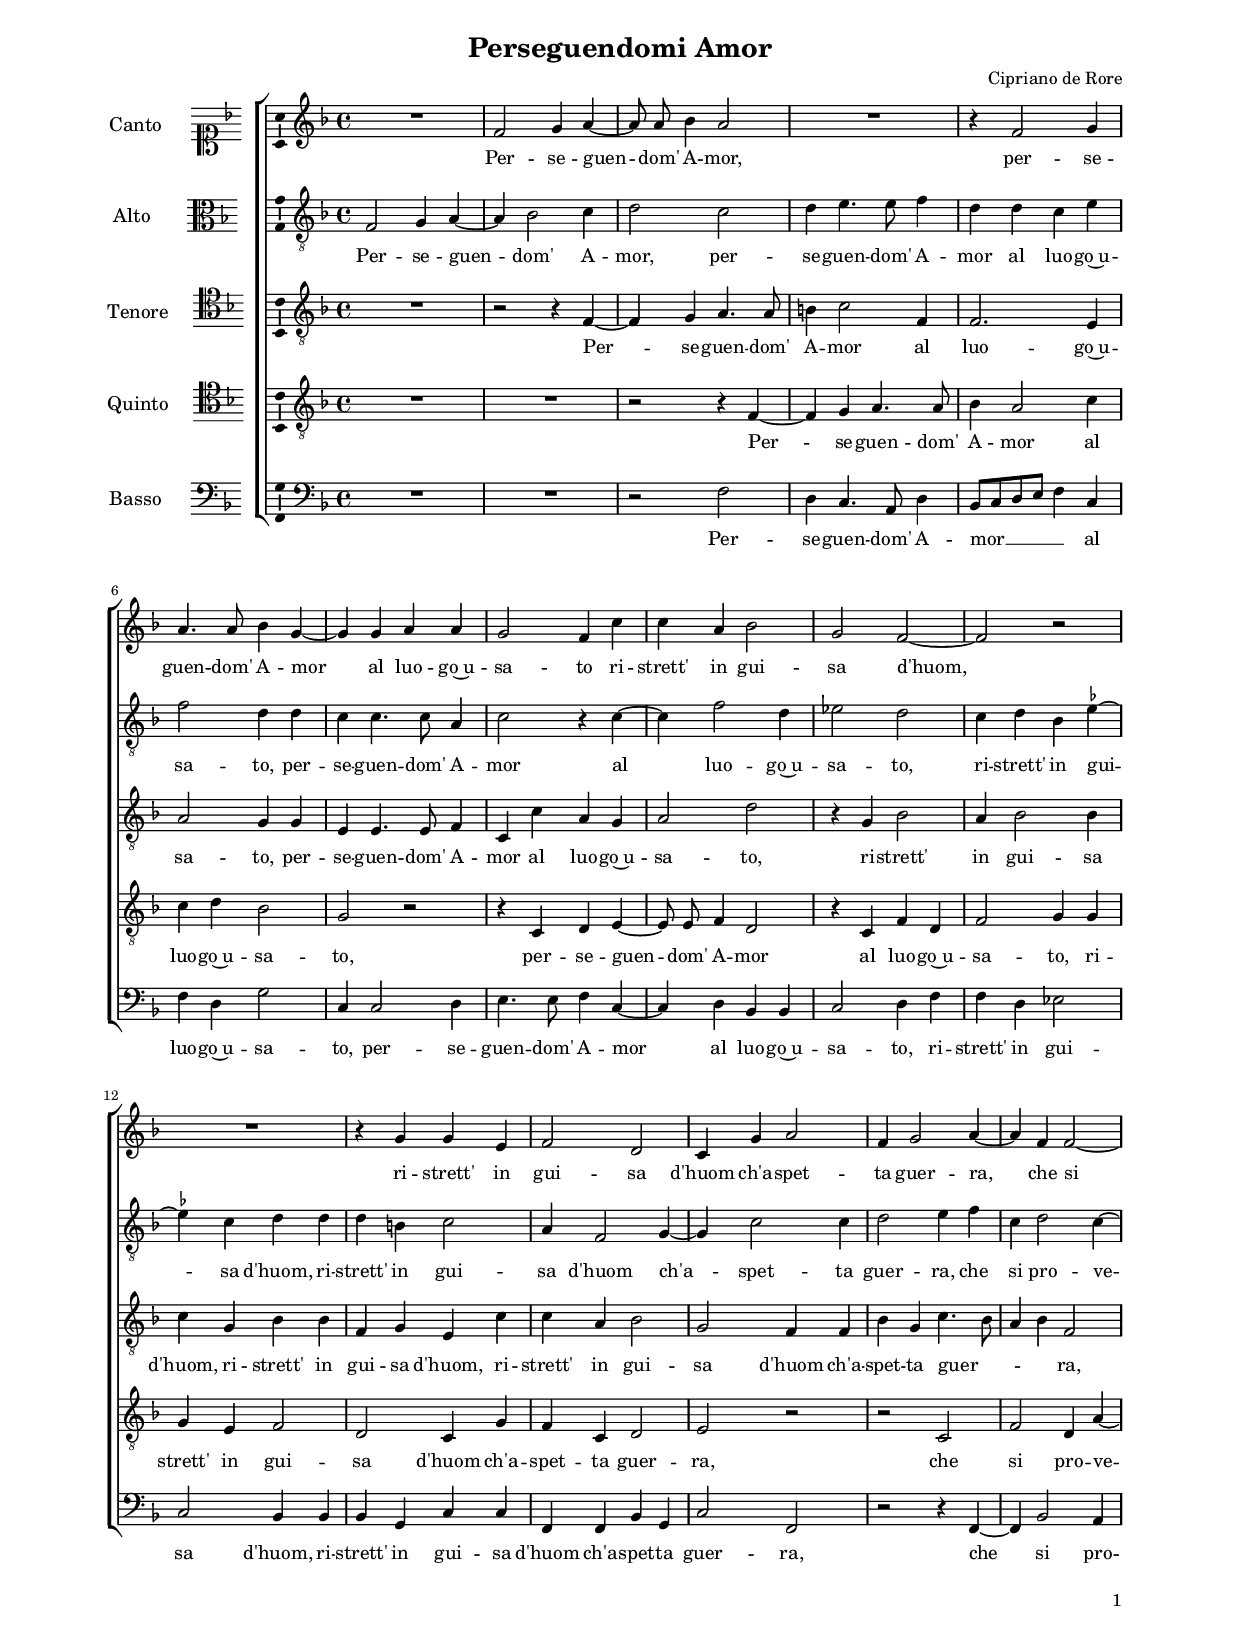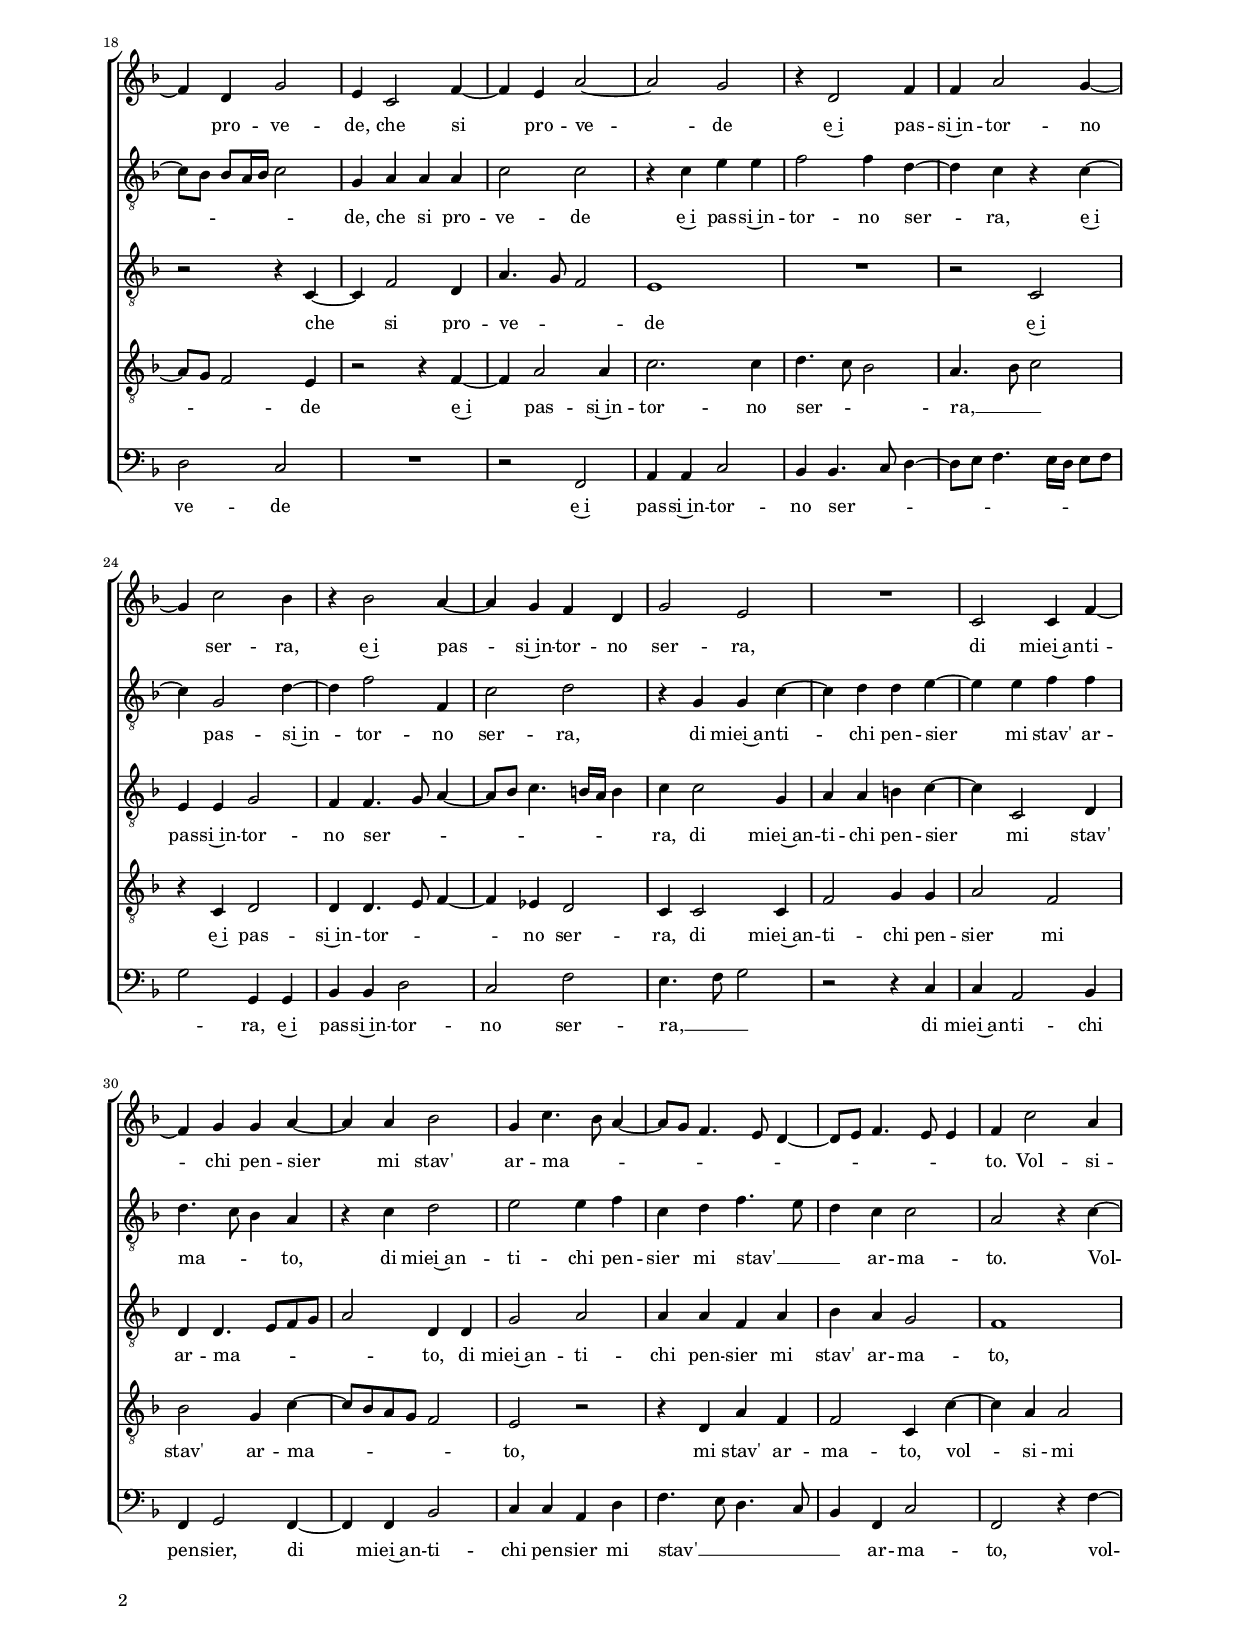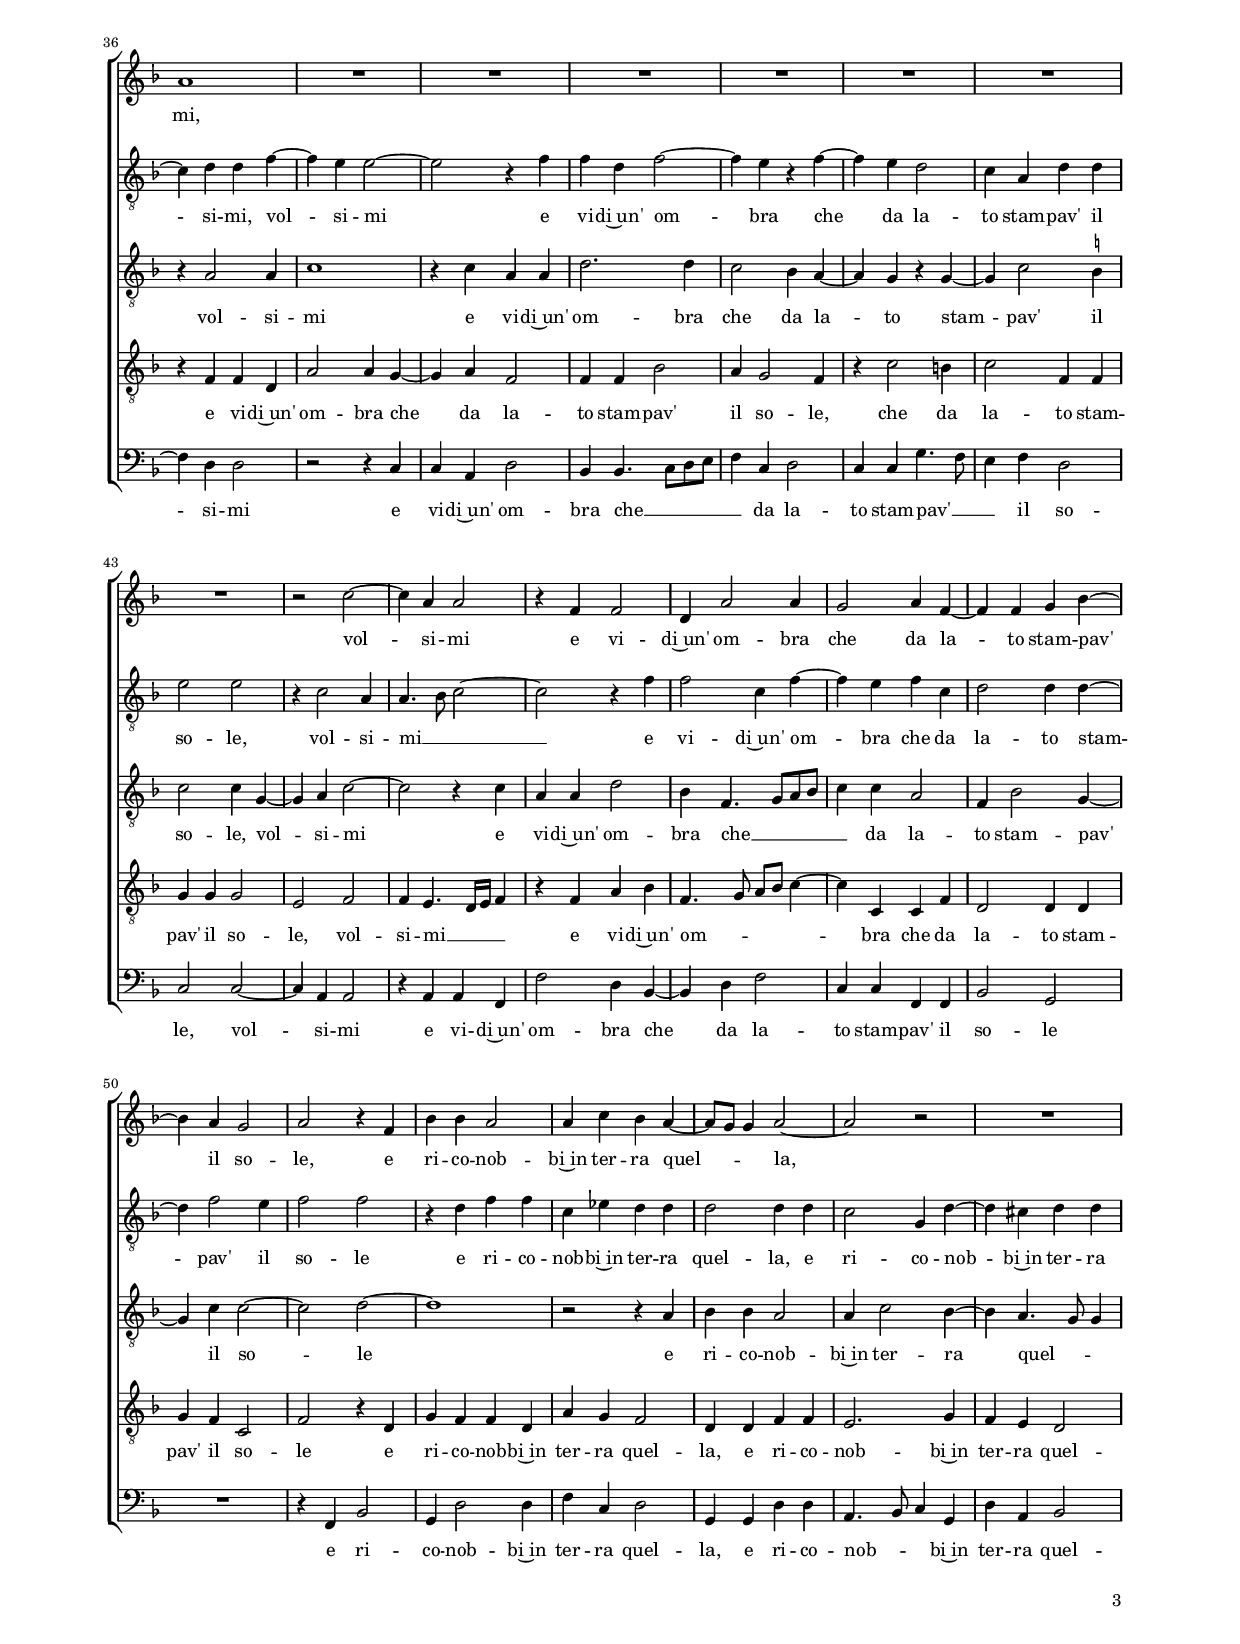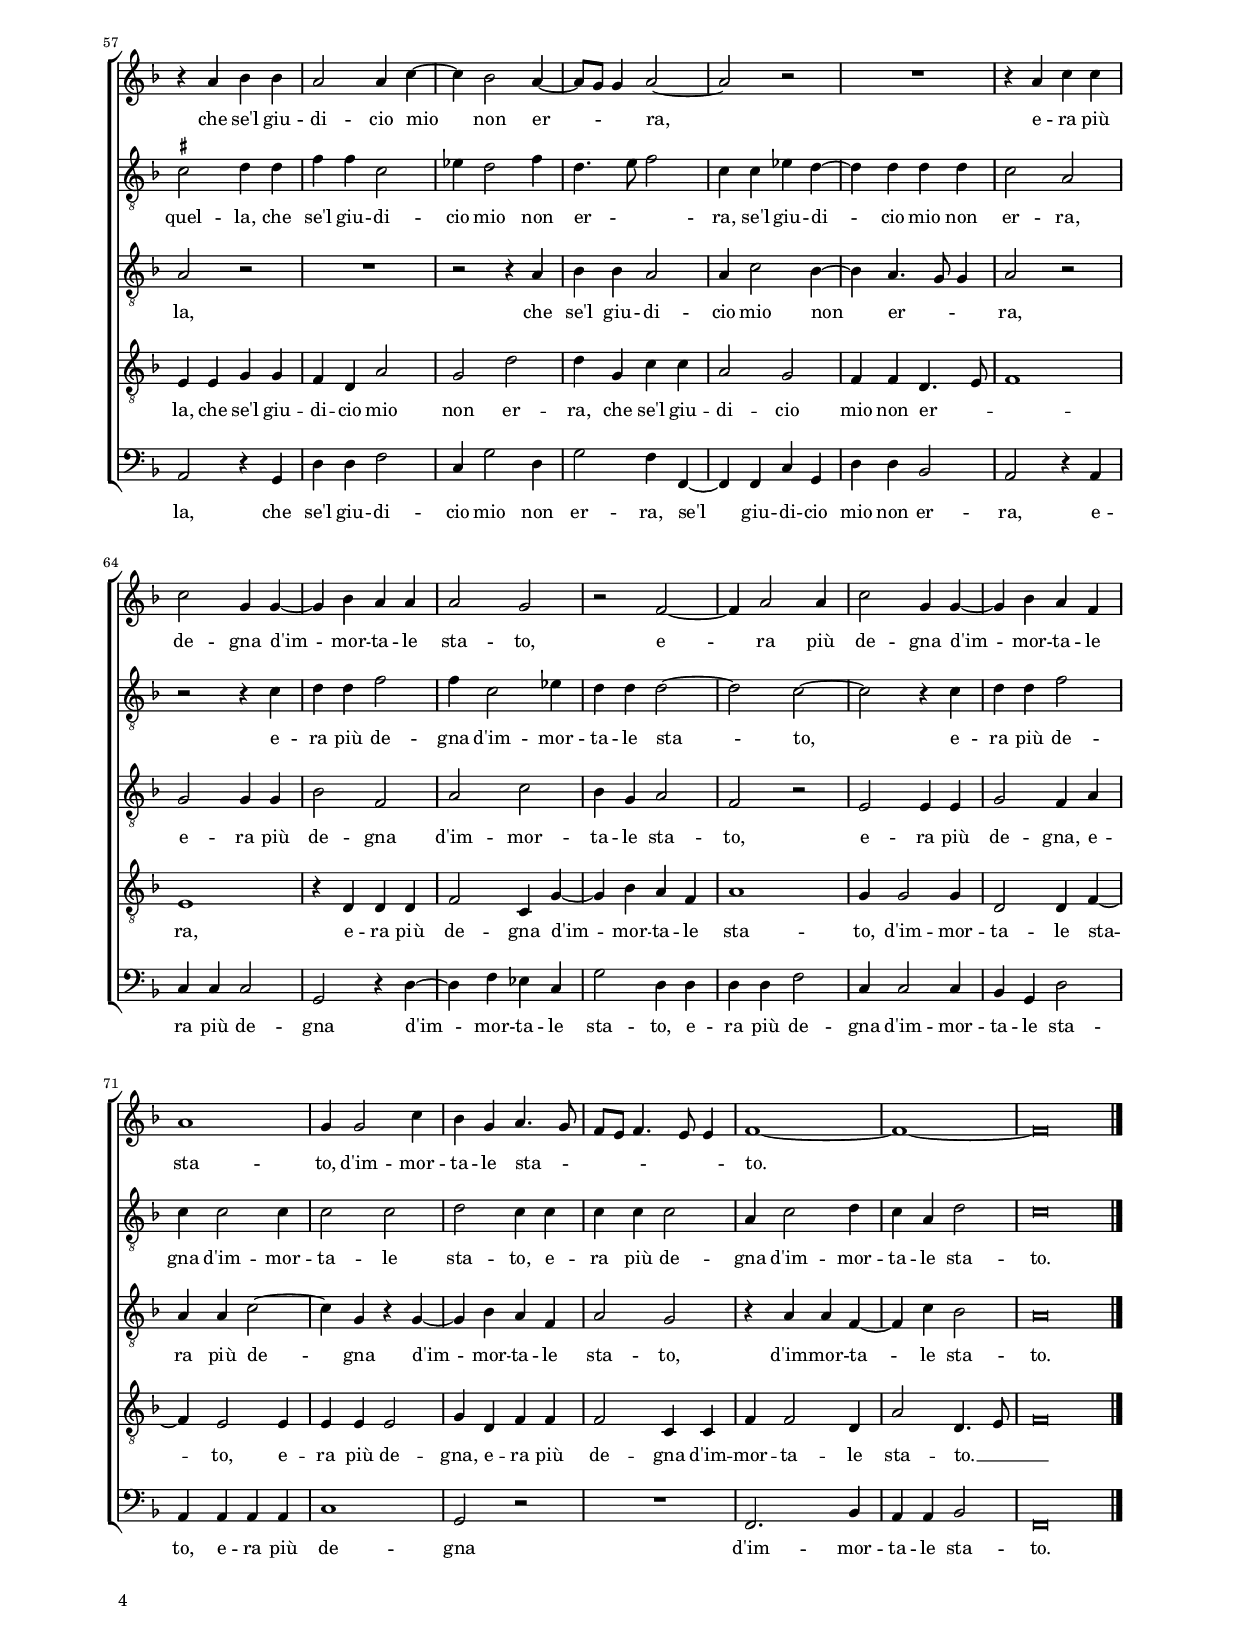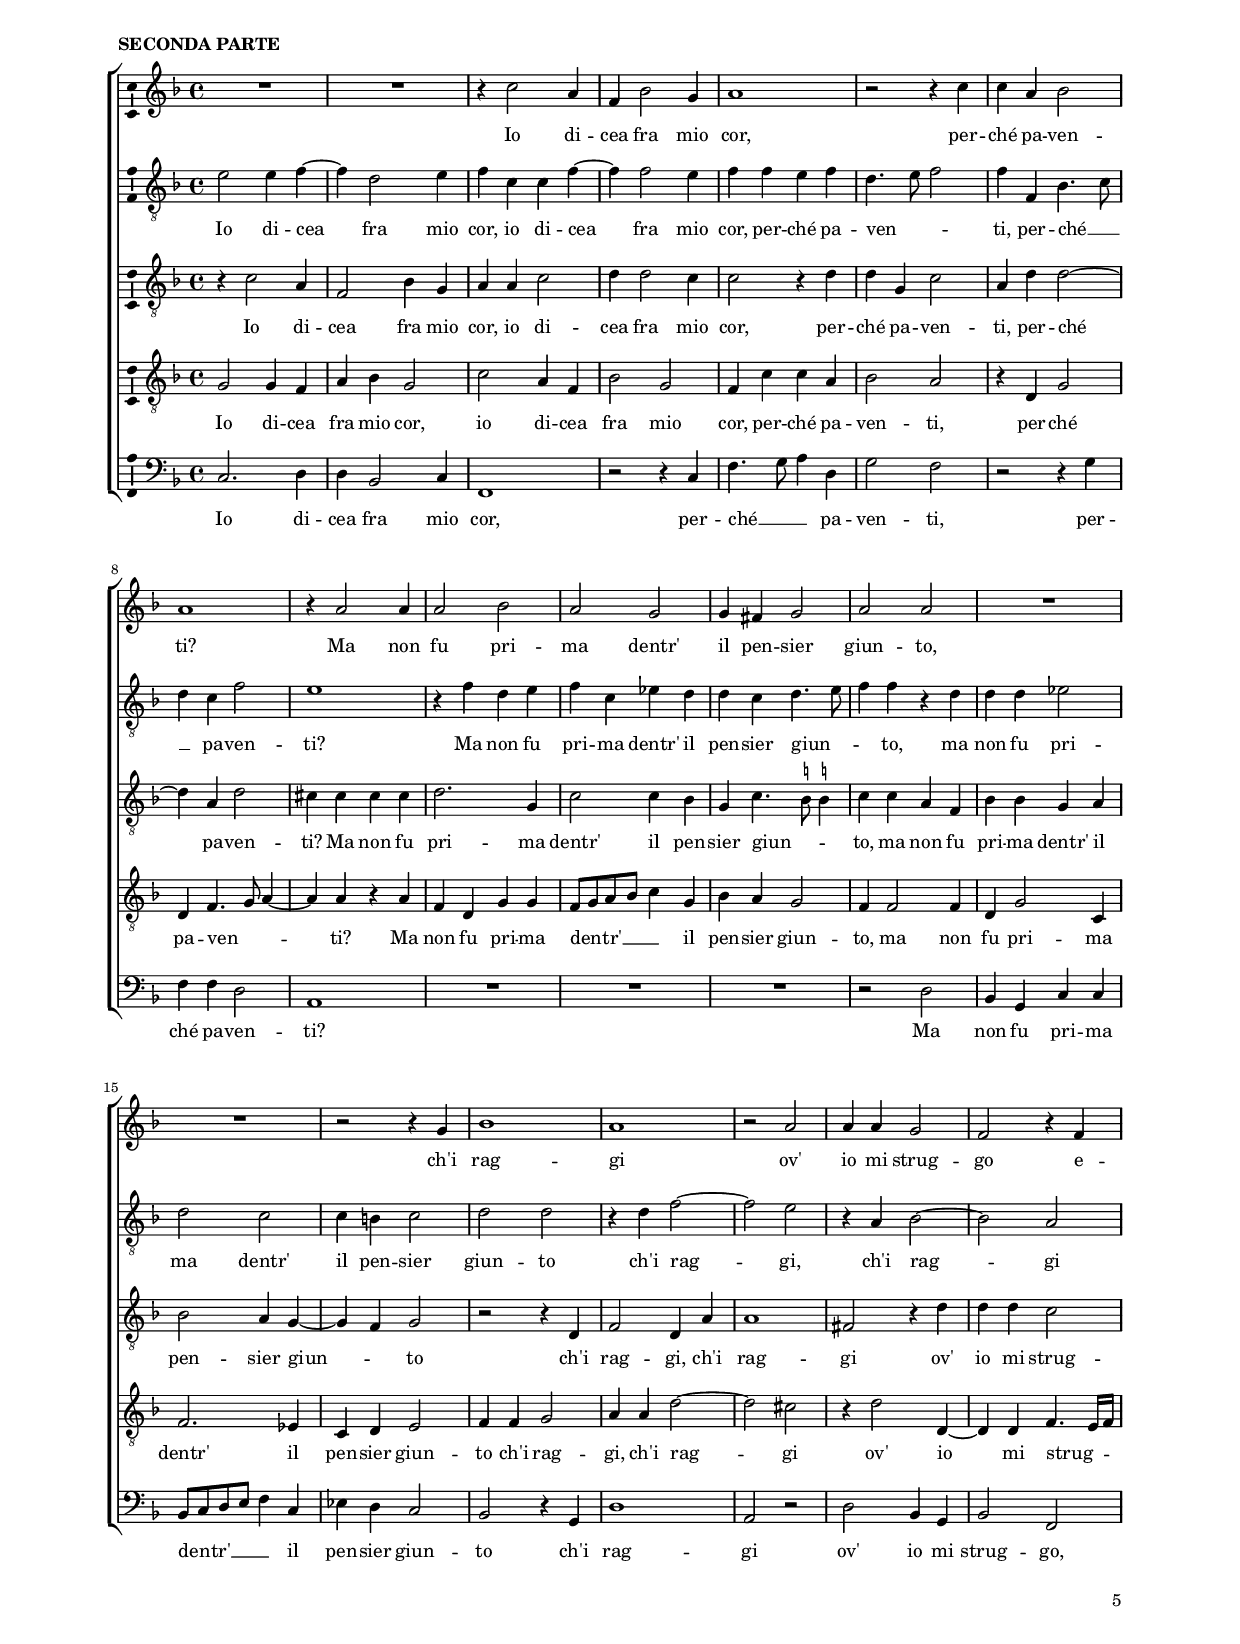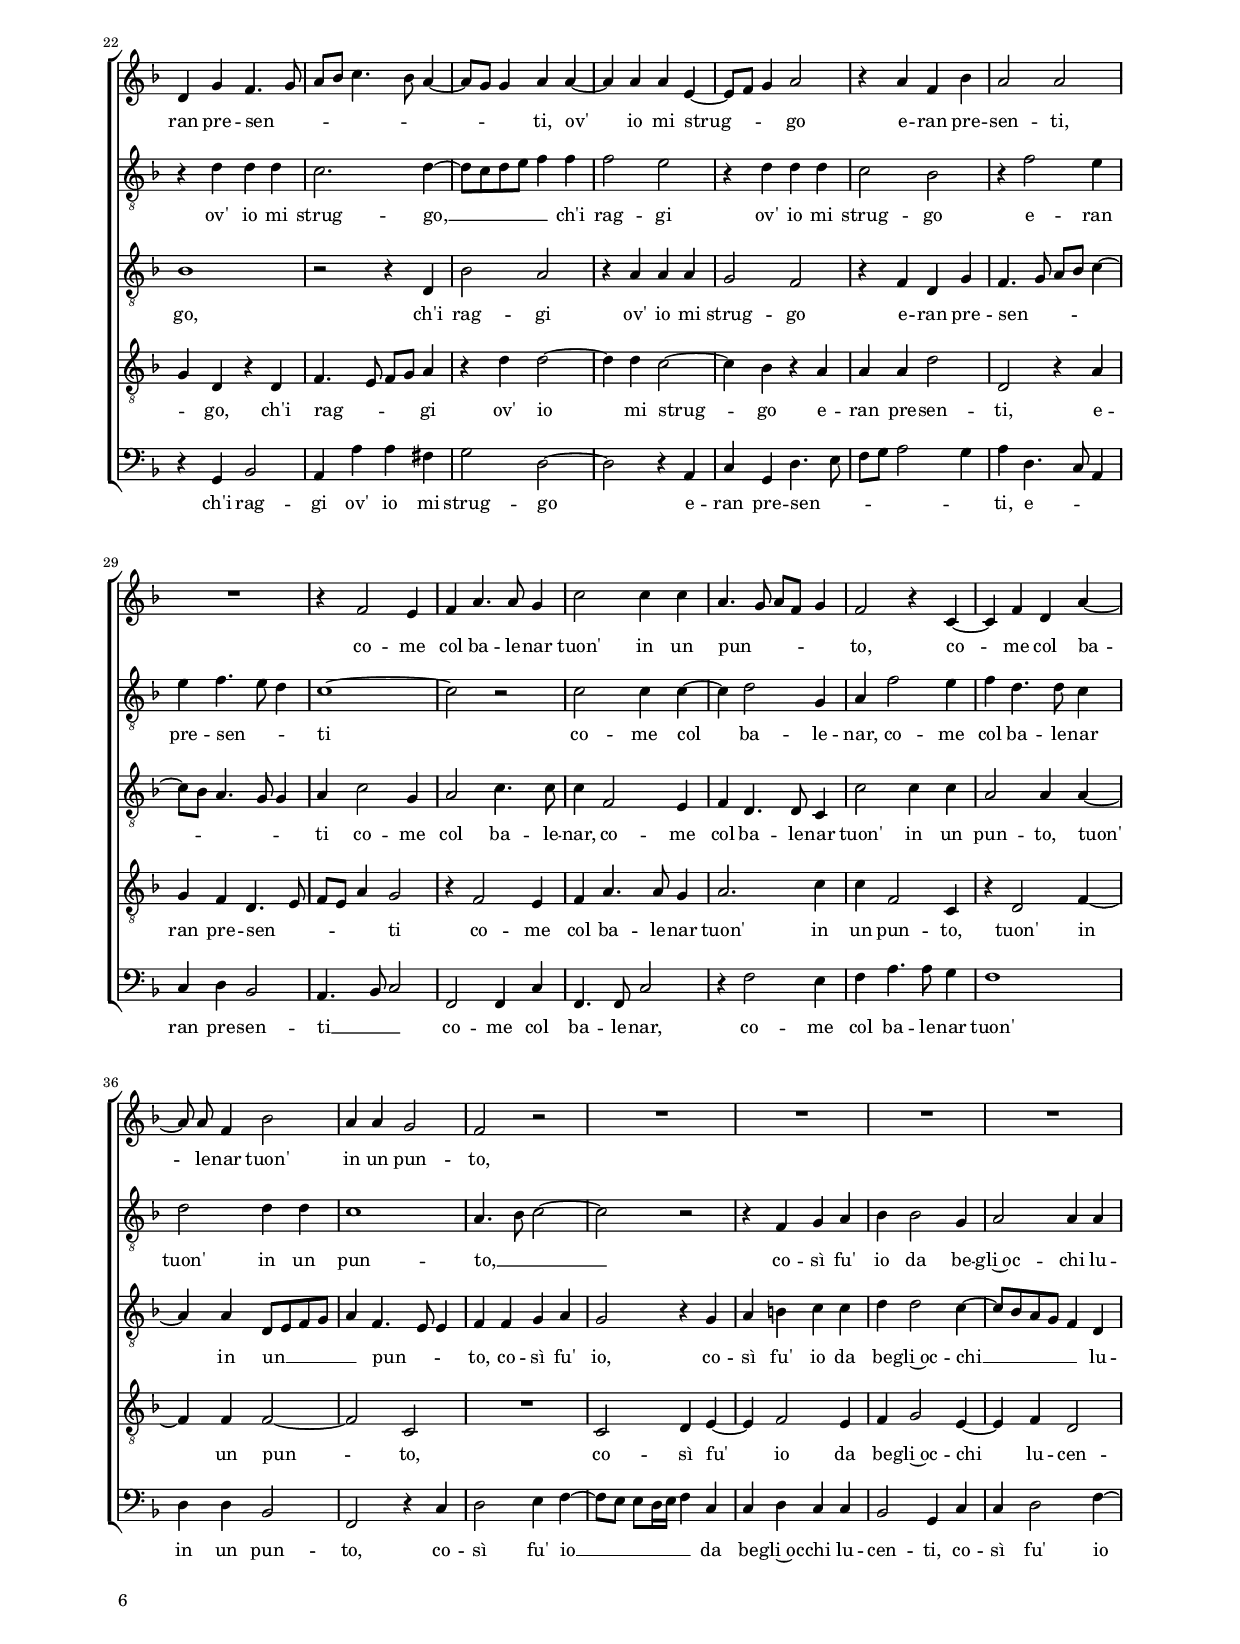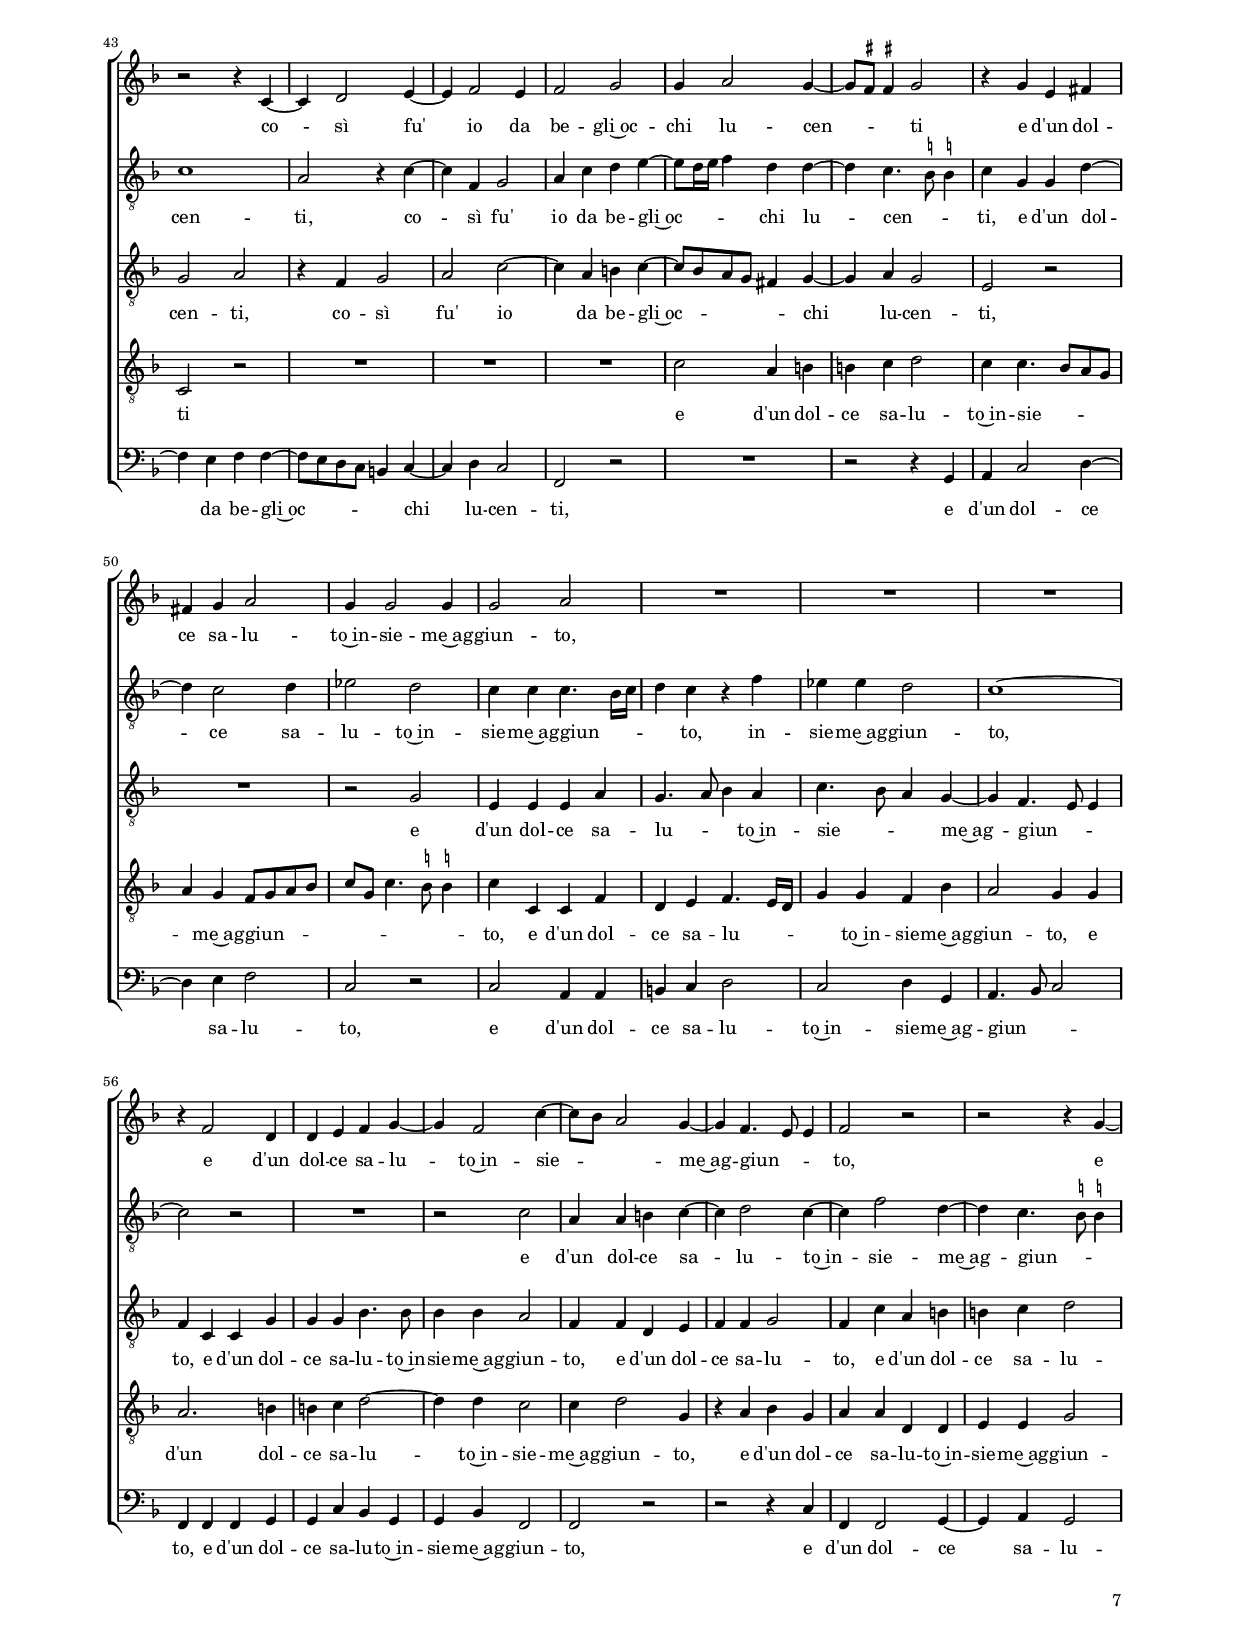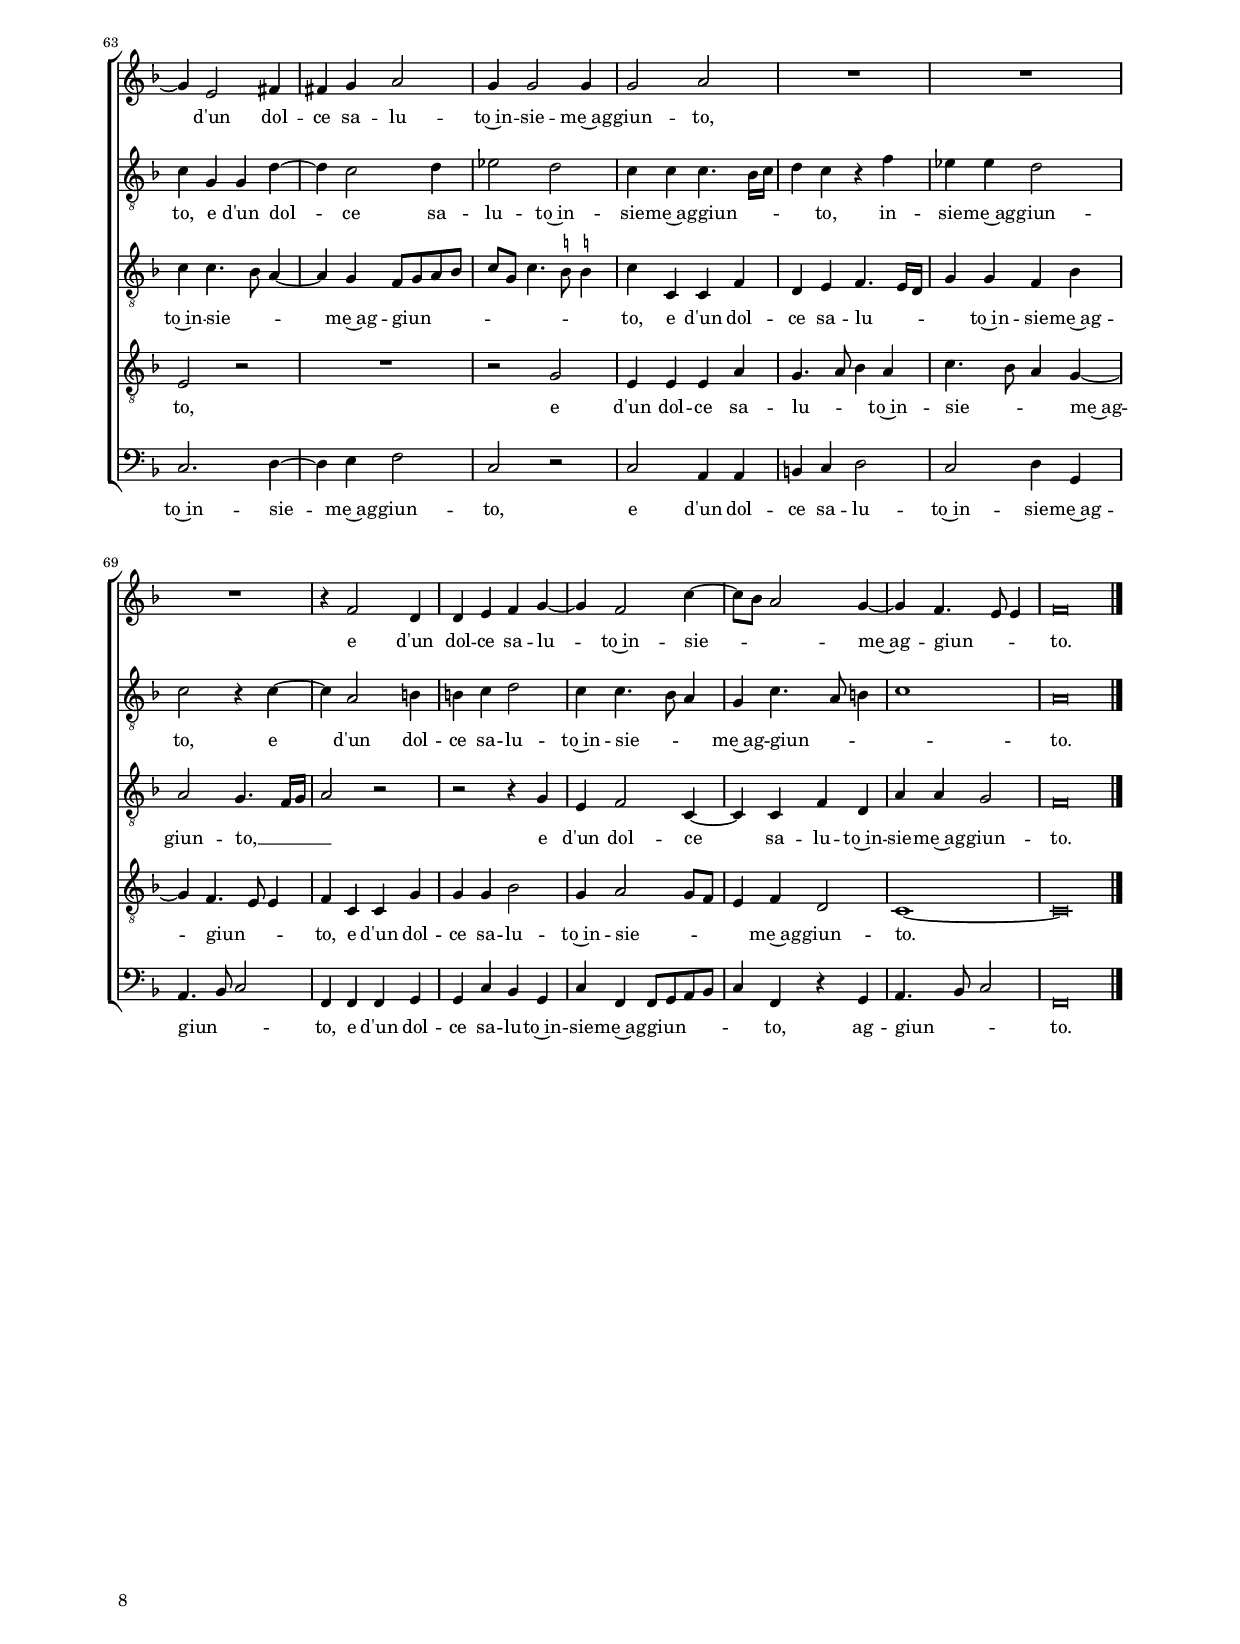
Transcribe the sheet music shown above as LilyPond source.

\header
{
  title="Perseguendomi Amor"
  composer="Cipriano de Rore"
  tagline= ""
}

\version "2.20.0"
\language deutsch
#(set-global-staff-size 15)
% #(set-default-paper-size "letter")
#(ly:set-option 'point-and-click #f)

	
	ficta = { \once \set suggestAccidentals = ##t }
	
	forget = #(define-music-function (music) (ly:music?) #{
		\accidentalStyle forget
		$music
		\accidentalStyle default
		#})
	

\paper
	{
	top-margin = 1.8 \cm
	bottom-margin = 1.2 \cm
	left-margin = 2 \cm
	right-margin = 2 \cm
	ragged-bottom = ##f
	ragged-last-bottom = ##t
	print-page-number = ##f
	score-system-spacing = #'((basic-distance . 16) (minimum-distance . 14) (padding . 5) (strechability . 150))
	system-system-spacing = #'((basic-distance . 16) (minimum-distance . 14) (padding . 5) (strechability . 150))
    oddFooterMarkup=\markup   \fill-line { "" \fromproperty #'page:page-number-string }
    evenFooterMarkup=\markup  \fill-line { \fromproperty #'page:page-number-string "" }
    last-bottom-spacing = #'((basic-distance . 12) (minimum-distance . 7) (padding . 4))
%	systems-per-page = 3
%	page-count = 7
%	min-systems-per-page = 3
	}

global = {
    % \set Staff.autoBeaming = ##f
	\key f \major
	\time 4/4
    \set Score.tempoHideNote = ##t
    \tempo 4 = 100
    \skip 1*76 \set Score.measureLength = #(ly:make-moment 2/1)
    \skip 1*2 \bar "|."
	}
	

incipitcantus = \markup { \score {
	{
	\set Staff.instrumentName = \markup { \fontsize #1 "Canto" }
	\key f \major
	\clef soprano
	s4 \bar ""
	}
	\layout  {
	raggedright = ##t
	indent = 1.8 \cm
	line-width = 2.5 \cm
	\context { \Staff \remove Time_signature_engraver }
	\override Staff.Clef.Y-extent = #'(0 . 0)
	}} \hspace #1 }
      
      
incipitaltus = \markup { \score {
	{
	\set Staff.instrumentName = \markup { \fontsize #1 "Alto" }
	\key f \major
	\clef alto
	s4 \bar ""
	}
	\layout  {
	raggedright = ##t
	indent = 1.8 \cm
	line-width = 2.5 \cm
	\context { \Staff \remove Time_signature_engraver }
	\override Staff.Clef.Y-extent = #'(0 . 0)
	}} \hspace #1 }


incipittenor = \markup { \score {
	{
	\set Staff.instrumentName = \markup { \fontsize #1 "Tenore" }
	\key f \major
	\clef tenor
	s4 \bar ""
	}
	\layout  {
	raggedright = ##t
	indent = 1.8 \cm
	line-width = 2.5 \cm
	\context { \Staff \remove Time_signature_engraver }
	\override Staff.Clef.Y-extent = #'(0 . 0)
	}} \hspace #1 }
      
      
incipitquintus = \markup { \score {
	{
	\set Staff.instrumentName = \markup { \fontsize #1 "Quinto" }
	\key f \major
	\clef tenor
	s4 \bar ""
	}
	\layout  {
	raggedright = ##t
	indent = 1.8 \cm
	line-width = 2.5 \cm
	\context { \Staff \remove Time_signature_engraver }
	\override Staff.Clef.Y-extent = #'(0 . 0)
	}} \hspace #1 }
      
      
incipitbassus = \markup { \score {
	{
	\set Staff.instrumentName = \markup { \fontsize #1 "Basso" }
	\key f \major
	\clef bass
	s4 \bar ""
	}
	\layout  {
	raggedright = ##t
	indent = 1.8 \cm
	line-width = 2.5 \cm
	\context { \Staff \remove Time_signature_engraver }
	\override Staff.Clef.Y-extent = #'(0 . 0)
	}} \hspace #1 }


cantus =  \relative c''
	{
	R1
	f,2 g4 a~
	\autoBeamOff a8 a \autoBeamOn b4 a2
	R1
%5
	r4 f2 g4
    a4. a8 b4 g~
	g4 g a a
	g2 f4 c'
	c4 a b2
%10
	g2 f~ |
	f2 r
    R1
	r4 g g e
	f2 d
%15
	c4 g' a2 |
	f4 g2 a4~
	a4 f f2~
    f4 d g2
	e4 c2 f4~
%20
	f4 e a2~ |
	a2 g
	r4 d2 f4
	f4 a2 g4~
	g4 c2 b4
%25
	r4 b2 a4~ |
	a4 g f d
	g2 e
	R1
	c2 c4 f~
%30
	f4 g g a~ |
    a4 a b2
	g4 c4. b8 a4~
	a8 g f4. e8 d4~
	d8 e f4. e8 e4
%35
	f4 c'2 a4 |
	a1
	R1
	R1
	R1
%40
	R1 |
	R1
	R1
	R1
	r2 c~
%45
	c4 a a2 |
	r4 f f2
	d4 a'2 a4
	g2 a4 f~
	f4 f g b~
%50
	b4 a g2 |
	a2 r4 f
	b4 b a2
	a4 c b a~
	a8 g g4 a2~
%55
	a2 r |
	R1
	r4 a b b
	a2 a4 c~
	c4 b2 a4~
%60
	a8 g g4 a2~ |
	a2 r
	R1
	r4 a c c
	c2 g4 g~
%65
	g4 b a a |
	a2 g
	r2 f~
	f4 a2 a4
	c2 g4 g~
%70
	g4 b a f |
	a1
	g4 g2 c4
	b4 g a4. g8
	f8 e f4. e8 e4
%75
	f1~
    f1~
    f\breve |
	}


altus =  \relative c'
    {
	f,2 g4 a~
	a4 b2 c4
	d2 c
	d4 e4. e8 f4
%5
	d4 d c e |
	f2 d4 d
	c4 c4. c8 a4
	c2 r4 c~
	c4 f2 d4
%10
	es2 d |
	c4 d b \ficta es~
	\ficta es4 c d d
	d4 h c2
	a4 f2 g4~
%15
	g4 c2 c4 |
	d2 e4 f
	c4 d2 c4~
	c8 b b[ a16 b] c2
	g4 a a a
%20
	c2 c |
	r4 c e e
	f2 f4 d~
	d4 c r c~
	c4 g2 d'4~
%25
	d4 f2 f,4 |
	c'2 d
	r4 g, g c~
	c4 d d e~
	e4 e f f
%30
	d4. c8 b4 a |
	r4 c d2
	e2 e4 f
	c4 d f4. e8
	d4 c c2
%35
	a2 r4 c~ |
	c4 d d f~
	f4 e e2~
	e2 r4 f
	f4 d f2~
%40
	f4 e r f~ |
	f4 e d2
	c4 a d d
	e2 e
	r4 c2 a4
%45
	a4. b8 c2~ |
	c2 r4 f
	f2 c4 f~
	f4 e f c
	d2 d4 d~
%50
	d4 f2 e4 |
	f2 f
	r4 d f f
	c4 es d d
	d2 d4 d
%55
	c2 g4 d'~ |
	d4 cis d d
	\ficta cis2 d4 d
	f4 f c2
	es4 d2 f4
%60
	d4. e8 f2 |
	c4 c es d~
	d4 d d d
	c2 a
	r2 r4 c
%65
	d4 d f2 |
	f4 c2 es4
	d4 d d2~
	d2 c~
	c2 r4 c
%70
	d4 d f2 |
	c4 c2 c4
	c2 c
	d2 c4 c
	c4 c c2
%75
	a4 c2 d4 |
	c4 a d2
	c\breve |
	}


tenor =  \relative c'
	{
	R1
	r2 r4 f,~
	f4 g a4. a8
	h4 c2 f,4
%5
	f2. e4 |
	a2 g4 g
	e4 e4. e8 f4
	c4 c' a g
	a2 d
%10
	r4 g, b2 |
	a4 b2 b4
	c4 g b b
	f4 g e c'
	c4 a b2
%15
	g2 f4 f |
	b4 g c4. b8
	a4 b f2
	r2 r4 c~
	c4 f2 d4
%20
	a'4. g8 f2 |
	e1
	R1
	r2 c
	e4 e g2
%25
	f4 f4. g8 a4~ |
	a8 b c4. h16 a h4
	c4 c2 g4
	a4 a h c~
	c4 c,2 d4
%30
	d4 d4. e8 f g |
	a2 d,4 d
	g2 a
	a4 a f a
	b4 a g2
%35
	f1 |
	r4 a2 a4
	c1
	r4 c a a
	d2. d4
%40
	c2 b4 a~ |
	a4 g r g~
	g4 c2 \ficta h4
	c2 c4 g~
	g4 a c2~
%45
	c2 r4 c |
	a4 a d2
	b4 f4. g8 a b
	c4 c a2
	f4 b2 g4~
%50
	g4 c c2~ |
	c2 d~
	d1
	r2 r4 a
	b4 b a2
%55
	a4 c2 b4~ |
	b4 a4. g8 g4
	a2 r
	R1
	r2 r4 a
%60
	b4 b a2 |
	a4 c2 b4~
	b4 a4. g8 g4
	a2 r
	g2 g4 g
%65
	b2 f |
	a2 c
	b4 g a2
	f2 r
	e2 e4 e
%70
	g2 f4 a |
	a4 a c2~
	c4 g r g~
	g4 b a f
	a2 g
%75
	r4 a a f~ |
	f4 c' b2
	a\breve |
	}


quintus  =  \relative c'
	{
	R1
	R1
	r2 r4 f,~
	f4 g a4. a8
%5
	b4 a2 c4 |
	c4 d b2
	g2 r
	r4 c, d e~
	\autoBeamOff e8 e \autoBeamOn f4 d2
%10
	r4 c f d |
	f2 g4 g
	g4 e f2
	d2 c4 g'
	f4 c d2
%15
	e2 r |
	r2 c
	f2 d4 a'~
	a8 g f2 e4
	r2 r4 f~
%20
	f4 a2 a4 |
	c2. c4
	d4. c8 b2
	a4. b8 c2
	r4 c, d2
%25
	d4 d4. e8 f4~ |
	f4 es d2
	c4 c2 c4
	f2 g4 g
	a2 f
%30
	b2 g4 c~ |
	c8 b a g f2
	e2 r
	r4 d a' f
	f2 c4 c'~
%35
	c4 a a2 |
	r4 f f d
	a'2 a4 g~
	g4 a f2
	f4 f b2
%40
	a4 g2 f4 |
	r4 c'2 h4
	c2 f,4 f
	g4 g g2
	e2 f
%45
	f4 e4. d16 e f4 |
	r4 f a b
	f4. g8 a b c4~
	c4 c, c f
	d2 d4 d
%50
	g4 f c2 |
	f2 r4 d
	g4 f f d
	a'4 g f2
	d4 d f f
%55
	e2. g4 |
	f4 e d2
	e4 e g g
	f4 d a'2
	g2 d'
%60
	d4 g, c c |
	a2 g
	f4 f d4. e8
	f1
	e1
%65
	r4 d d d |
	f2 c4 g'~
	g4 b a f
	a1
	g4 g2 g4
%70
	d2 d4 f~ |
	f4 e2 e4
	e4 e e2
	g4 d f f
	f2 c4 c
%75
	f4 f2 d4 |
	a'2 d,4. e8
	f\breve |
	}


bassus  =  \relative c
	{
	R1
	R1
	r2 f
	d4 c4. a8 d4
%5
	b8 c d e f4 c |
	f4 d g2
	c,4 c2 d4
	e4. e8 f4 c~
	c4 d b b
%10
	c2 d4 f |
	f4 d es2
	c2 b4 b
	b4 g c c
	f,4 f b g
%15
	c2 f, |
	r2 r4 f~
	f4 b2 a4
	d2 c
	R1
%20
	r2 f, |
	a4 a c2
	b4 b4. c8 d4~
	d8 e f4. e16 d e8[ f]
	g2 g,4 g
%25
	b4 b d2 |
	c2 f
	e4. f8 g2
	r2 r4 c,
	c4 a2 b4
%30
	f4 g2 f4~ |
	f4 f b2
	c4 c a d
	f4. e8 d4. c8
	b4 f c'2
%35
	f,2 r4 f'~ |
	f4 d d2
	r2 r4 c
	c4 a d2
	b4 b4. c8 d e
%40
	f4 c d2 |
	c4 c g'4. f8
	e4 f d2
	c2 c~
	c4 a a2
%45
	r4 a a f |
	f'2 d4 b~
	b4 d f2
	c4 c f, f
	b2 g
%50
	R1 |
	r4 f b2
	g4 d'2 d4
	f4 c d2
	g,4 g d' d
%55
    a4. b8 c4 g |	
	d'4 a b2
	a2 r4 g
	d'4 d f2
	c4 g'2 d4
%60
	g2 f4 f,~ |
	f4 f c' g
	d'4 d b2
	a2 r4 a
	c4 c c2
%65
	g2 r4 d'~ |
	d4 f es c
	g'2 d4 d
	d4 d f2
	c4 c2 c4
%70
	b4 g d'2 |
	a4 a a a
	c1
	g2 r
	R1
%75
	f2. b4 |
	a4 a b2
	f\breve |
	}


lyricscantus = \lyricmode {
	Per -- se -- guen -- dom' A -- mor,
    per -- se -- guen -- dom' A -- mor al luo -- go~u -- sa -- to
    ri -- strett' in gui -- sa d'huom,
    ri -- strett' in gui -- sa d'huom ch'a -- spet -- ta guer -- ra,
    che si pro -- ve -- de,
    che si pro -- ve -- de
    e~i pas -- si~in -- tor -- no ser -- ra,
    e~i pas -- si~in -- tor -- no ser -- ra,
    di miei~an -- ti -- chi pen -- sier mi stav' ar -- ma -- _ _ _ _ _ _ _ _ _ _ to.
    Vol -- si -- mi,
    vol -- si -- mi e vi -- di~un' om -- bra che da la -- to
    stam -- pav' il so -- le,
    e ri -- co -- nob -- bi~in ter -- ra quel -- _ _ la,
    che se'l giu -- di -- cio mio non er -- _ _ ra,
    e -- ra più de -- gna d'im -- mor -- ta -- le sta -- to,
    e -- ra più de -- gna d'im -- mor -- ta -- le sta -- to,
    d'im -- mor -- ta -- le sta -- _ _ _ _ _ _ to.
	}


lyricsaltus = \lyricmode {
	Per -- se -- guen -- dom' A -- mor,
    per -- se -- guen -- dom' A -- mor al luo -- go~u -- sa -- to,
    per -- se -- guen -- dom' A -- mor al luo -- go~u -- sa -- to,
    ri -- strett' in gui -- sa d'huom,
    ri -- strett' in gui -- sa d'huom ch'a -- spet -- ta guer -- ra,
    che si pro -- ve -- _ _ _ _ _ de,
    che si pro -- ve -- de
    e~i pas -- si~in -- tor -- no ser -- ra,
    e~i pas -- si~in -- tor -- no ser -- ra,
    di miei~an -- ti -- chi pen -- sier mi stav' ar -- ma -- _ _ to,
    di miei~an -- ti -- chi pen -- sier mi stav' __ _ _ ar -- ma -- to.
    Vol -- si -- mi,
    vol -- si -- mi e vi -- di~un' om -- bra che da la -- to
    stam -- pav' il so -- le,
    vol -- si -- mi __ _ _ e vi -- di~un' om -- bra che da la -- to
    stam -- pav' il so -- le
    e ri -- co -- nob -- bi~in ter -- ra quel -- la,
    e ri -- co -- nob -- bi~in ter -- ra quel -- la,
    che se'l giu -- di -- cio mio non er -- _ _ ra,
    se'l giu -- di -- cio mio non er -- ra,
    e -- ra più de -- gna d'im -- mor -- ta -- le sta -- to,
    e -- ra più de -- gna d'im -- mor -- ta -- le sta -- to,
    e -- ra più de -- gna d'im -- mor -- ta -- le sta -- to.
	}


lyricstenor = \lyricmode {
	Per -- se -- guen -- dom' A -- mor al luo -- go~u -- sa -- to,
    per -- se -- guen -- dom' A -- mor al luo -- go~u -- sa -- to,
    ri -- strett' in gui -- sa d'huom,
    ri -- strett' in gui -- sa d'huom,
    ri -- strett' in gui -- sa d'huom ch'a -- spet -- ta guer -- _ _ _ ra,
    che si pro -- ve -- _ _ de
    e~i pas -- si~in -- tor -- no ser -- _ _ _ _ _ _ _ ra,
    di miei~an -- ti -- chi pen -- sier mi stav' ar -- ma -- _ _ _ _ to,
    di miei~an -- ti -- chi pen -- sier mi stav' ar -- ma -- to,
    vol -- si -- mi e vi -- di~un' om -- bra che da la -- to
    stam -- pav' il so -- le,
    vol -- si -- mi e vi -- di~un' om -- bra che __ _ _ _ _ da la -- to
    stam -- pav' il so -- le
    e ri -- co -- nob -- bi~in ter -- ra quel -- _ _ la,
    che se'l giu -- di -- cio mio non er -- _ _ ra,
    e -- ra più de -- gna d'im -- mor -- ta -- le sta -- to,
    e -- ra più de -- gna,
    e -- ra più de -- gna d'im -- mor -- ta -- le sta -- to,
    d'im -- mor -- ta -- le sta -- to.
	}


lyricsquintus = \lyricmode {
	Per -- se -- guen -- dom' A -- mor al luo -- go~u -- sa -- to,
    per -- se -- guen -- dom' A -- mor al luo -- go~u -- sa -- to,
    ri -- strett' in gui -- sa d'huom ch'a -- spet -- ta guer -- ra,
    che si pro -- ve -- _ _ de
    e~i pas -- si~in -- tor -- no ser -- _ _ ra, __ _ _
    e~i pas -- si~in -- tor -- _ _ no ser -- ra,
    di miei~an -- ti -- chi pen -- sier mi stav' ar -- ma -- _ _ _ _ to,
    mi stav' ar -- ma -- to,
    vol -- si -- mi e vi -- di~un' om -- bra che da la -- to
    stam -- pav' il so -- le,
    che da la -- to stam -- pav' il so -- le,
    vol -- si -- mi __ _ _ _ e vi -- di~un' om -- _ _ _ _ bra che da la -- to
    stam -- pav' il so -- le
    e ri -- co -- nob -- bi~in ter -- ra quel -- la,
    e ri -- co -- nob -- bi~in ter -- ra quel -- la,
    che se'l giu -- di -- cio mio non er -- ra,
    che se'l giu -- di -- cio mio non er -- _ _ ra,
    e -- ra più de -- gna d'im -- mor -- ta -- le sta -- to,
    d'im -- mor -- ta -- le sta -- to,
    e -- ra più de -- gna,
    e -- ra più de -- gna d'im -- mor -- ta -- le sta -- to. __ _ _
	}


lyricsbassus = \lyricmode {
	Per -- se -- guen -- dom' A -- mor __ _ _ _ _ al luo -- go~u -- sa -- to,
    per -- se -- guen -- dom' A -- mor al luo -- go~u -- sa -- to,
    ri -- strett' in gui -- sa d'huom,
    ri -- strett' in gui -- sa d'huom ch'a -- spet -- ta guer -- ra,
    che si pro -- ve -- de
    e~i pas -- si~in -- tor -- no ser -- _ _ _ _ _ _ _ _ _ ra,
    e~i pas -- si~in -- tor -- no ser -- ra, __ _ _
    di miei~an -- ti -- chi pen -- sier,
    di miei~an -- ti -- chi pen -- sier mi stav' __ _ _ _ _ ar -- ma -- to,
    vol -- si -- mi e vi -- di~un' om -- bra che __ _ _ _ _ da la -- to
    stam -- pav' __ _ _ il so -- le,
    vol -- si -- mi e vi -- di~un' om -- bra che da la -- to
    stam -- pav' il so -- le
    e ri -- co -- nob -- bi~in ter -- ra quel -- la,
    e ri -- co -- nob -- _ _ bi~in ter -- ra quel -- la,
    che se'l giu -- di -- cio mio non er -- ra,
    se'l giu -- di -- cio mio non er -- ra,
    e -- ra più de -- gna d'im -- mor -- ta -- le sta -- to,
    e -- ra più de -- gna d'im -- mor -- ta -- le sta -- to,
    e -- ra più de -- gna d'im -- mor -- ta -- le sta -- to.
	}


\score
{  
	% \transpose {
	\new ChoirStaff \with { \override StaffGrouper.staff-staff-spacing.basic-distance = #12 }
	<<

	\new Staff << \global
	\new Voice="v1" {
		\set Staff.instrumentName=\incipitcantus
		\set Staff.midiInstrument = "reed organ"
		\clef violin
		\cantus }
	\new Lyrics \lyricsto "v1" {\lyricscantus }
	>>


	\new Staff << \global
	\new Voice="v2" {
		\set Staff.instrumentName=\incipitaltus
		\set Staff.midiInstrument = "reed organ"
        \clef "G_8"
		\altus}
	\new Lyrics \lyricsto "v2" {\lyricsaltus }
	>>


	\new Staff << \global
	\new Voice="v3" {
		\set Staff.instrumentName=\incipittenor
		\set Staff.midiInstrument = "reed organ"
		\clef "G_8"
		\tenor }
	\new Lyrics \lyricsto "v3" {\lyricstenor }
	>>


	\new Staff << \global
	\new Voice="v5" {
		\set Staff.instrumentName=\incipitquintus
		\set Staff.midiInstrument = "reed organ"
		\clef "G_8"
		\quintus}
	\new Lyrics \lyricsto "v5" {\lyricsquintus }
	>>


	\new Staff << \global
	\new Voice="v4" {
		\set Staff.instrumentName=\incipitbassus
		\set Staff.midiInstrument = "reed organ"
		\clef bass
		\bassus }
	\new Lyrics \lyricsto "v4" {\lyricsbassus}
	>>

	>>
	% } % transpose

	\layout
	{
	indent = 2.5 \cm
	\context { \Staff \override TimeSignature.break-visibility = #end-of-line-invisible }
	\context { \Lyrics \override VerticalAxisGroup.nonstaff-relatedstaff-spacing.padding = #1.4 }
%	\context { \Lyrics \override LyricText.font-size = #1 }
	\context { \Staff \consists "Ambitus_engraver" }
	\context { \Score \override BarNumber.padding = #2 }
	\context { \Voice \override NoteHead.style = #'baroque }
    system-count = 12
	}


\midi
	{
	}

}

%%%%%%%%%%%%%%%%%%%%  SECUNDA PARS %%%%%%%%%%%%%%%%%%%%


global = {
	\key f \major
	\time 4/4
    \set Score.tempoHideNote = ##t
    \tempo 4 = 100
    \skip 1*74 \set Score.measureLength = #(ly:make-moment 2/1)
    \skip 1*2 \bar "|."
	}


cantus =  \relative c''
	{
    R1    
	R1
	r4 c2 a4
	f4 b2 g4
%5
	a1 |
	r2 r4 c
	c4 a b2 \break \noPageBreak
	a1
	r4 a2 a4
%10
	a2 b |
	a2 g
	g4 fis g2
	a2 a
	R1 \break \noPageBreak
%15
	R1 |
	r2 r4 g
	b1
	a1
	r2 a
%20
	a4 a g2 |
	f2 r4 f \pageBreak
	d4 g f4. g8
	a8 b c4. b8 a4~
	a8 g g4 a4 a~
%25
	a4 a a e~ |
	e8 f g4 a2
	r4 a f b
	a2 a \break \noPageBreak
	R1
%30
	r4 f2 e4 |
	f4 a4. a8 g4
	c2 c4 c
	a4. g8 a f g4
	f2 r4 c~
%35
	c4 f d a'~ | \break \noPageBreak
	\autoBeamOff a8 a \autoBeamOn f4 b2
	a4 a g2
	f2 r
	R1
%40
	R1 |
	R1
	R1 \pageBreak
	r2 r4 c~
	c4 d2 e4~
%45
	e4 f2 e4 |
	f2 g
	g4 a2 g4~
	g8 \ficta fis \ficta fis!4 g2
	r4 g e fis \break \noPageBreak
%50
	fis4 g a2 |
	g4 g2 g4
	g2 a
	R1
	R1
%55
	R1 | \break \noPageBreak
	r4 f2 d4
	d4 e f g~
	g4 f2 c'4~
	c8 b a2 g4~
%60
	g4 f4. e8 e4 |
	f2 r
	r2 r4 g~ \pageBreak
	g4 e2 fis4
	fis4 g a2
%65
	g4 g2 g4 |
	g2 a
	R1
	R1 
    R1
%70
	r4 f2 d4 |
    d4 e f4 g~
    g4 f2 c'4~
    c8 b a2 g4~
	g4 f4. e8 e4
%75
	f\breve |
	}


altus =  \relative c'
    {
	e2 e4 f~
	f4 d2 e4
	f4 c c f~
	f4 f2 e4
%5
	f4 f e f |
	d4. e8 f2
	f4 f, b4. c8
	d4 c f2
	e1
%10
	r4 f d e |
	f4 c es d
	d4 c d4. e8
	f4 f r d
	d4 d es2
%15
	d2 c |
	c4 h c2
	d2 d
	r4 d f2~
	f2 e
%20
	r4 a, b2~ |
	b2 a
	r4 d d d
	c2. d4~
	d8 c d e f4 f
%25
	f2 e |
	r4 d d d
	c2 b
	r4 f'2 e4
	e4 f4. e8 d4
%30
	c1~ |
	c2 r
	c2 c4 c~
	c4 d2 g,4
	a4 f'2 e4
%35
	f4 d4. d8 c4 |
	d2 d4 d
	c1
	a4. b8 c2~
	c2 r
%40
	r4 f, g  a |
	b4 b2 g4
	a2 a4 a
	c1
	a2 r4 c~
%45
	c4 f,4 g2 |
	a4 c d e~
	e8 d16 e f4 d d~
	d4 c4. \ficta h8 \ficta h!4
	c4 g g d'~
%50
	d4 c2 d4 |
	es2 d
	c4 c c4. b16 c
	d4 c r f
	es4 es d2
%55
	c1~ |
	c2 r
	R1
	r2 c
	a4 a h c~
%60
	c4 d2 c4~ |
	c4 f2 d4~
	d4 c4. \ficta h8 \ficta h!4
	c4 g g d'~
	d4 c2 d4
%65
	es2 d |
	c4 c c4. b16 c
	d4 c r f
	es4 es d2
	c2 r4 c~
%70
	c4 a2 h4 |
	h4 c d2
	c4 c4. b8 a4
	g4 c4. a8 h4
	c1
%75
	a\breve |
	}


tenor =  \relative c'
	{
	r4 c2 a4
	f2 b4 g
	a4 a c2
	d4 d2 c4
%5
	c2 r4 d |
	d4 g, c2
	a4 d d2~
	d4 a d2
	cis4 cis cis cis
%10
	d2. g,4 |
	c2 c4 b
	g4 c4. \ficta h8 \ficta h!4
	c4 c a f
	b4 b g a
%15
	b2 a4 g~ |
	g4 f4 g2
	r2 r4 d
	f2 d4 a'
	a1
%20
	fis2 r4 d' |
	d4 d c2
	b1
	r2 r4 d,
	b'2 a
%25
	r4 a a a |
	g2 f
	r4 f d g
	f4. g8 a b c4~
	c8 b a4. g8 g4
%30
	a4 c2 g4 |
	a2 c4. c8
	c4 f,2 e4
	f4 d4. d8 c4
	c'2 c4 c
%35
	a2 a4 a~ |
	a4 a d,8 e f g
	a4 f4. e8 e4
	f4 f g a
	g2 r4 g
%40
	a4 h c c |
	d4 d2 c4~
	c8 b a g f4 d
	g2 a
	r4 f g2
%45
	a2 c~ |
	c4 a h c~
	c8 b a g fis4 g~
	g4 a g2
	e2 r
%50
	R1 |
	r2 g
	e4 e e a
	g4. a8 b4 a
	c4. b8 a4 g~
%55
	g4 f4. e8 e4 |
	f4 c c g'
	g4 g b4. b8
	b4 b a2
	f4 f d e
%60
	f4 f g2 |
	f4 c' a h
	h4 c d2
	c4 c4. b8 a4~
	a4 g f8 g a b
%65
	c8 g c4. \ficta h8 \ficta h!4 |
	c4 c, c f
	d4 e f4. e16 d
	g4 g f b
	a2 g4. f16 g 
%70
	a2 r |
	r2 r4 g
	e4 f2 c4~
	c4 c f d
	a'4 a g2
%75
	f\breve |
	}


quintus  =  \relative c'
	{
	g2 g4 f
	a4 b g2
	c2 a4 f
	b2 g
%5
	f4 c' c a |
	b2 a
	r4 d, g2
	d4 f4. g8 a4~
	a4 a r a
%10
	f4 d g g |
	f8 g a b c4 g
	b4 a g2
	f4 f2 f4
	d4 g2 c,4
%15
	f2. es4 |
	c4 d e2
	f4 f g2
	a4 a d2~
	d2 cis
%20
	r4 d2 d,4~ |
	d4 d f4. e16 f
	g4 d r d
	f4. e8 f g a4
	r4 d d2~
%25
	d4 d c2~ |
	c4 b r a
	a4 a d2
	d,2 r4 a'
	g4 f d4. e8
%30
	f8 e a4 g2 |
	r4 f2 e4
	f4 a4. a8 g4
	a2. c4
	c4 f,2 c4
%35
	r4 d2 f4~ |
	f4 f f2~
	f2 c
	R1
	c2 d4 e~
%40
	e4 f2 e4 |
	f4 g2 e4~
	e4 f d2
	c2 r
	R1
%45
	R1 |
	R1
	c'2 a4 h
	h4 c d2
	c4 c4. b8 a g
%50
	a4 g f8 g a b |
	c8 g c4. \ficta h8 \ficta h!4
	c4 c, c f
	d4 e f4. e16 d
	g4 g f b
%55
	a2 g4 g |
	a2. h4
	h4 c d2~
	d4 d c2
	c4 d2 g,4
%60
	r4 a b g |
	a4 a d, d
	e4 e g2
	e2 r
	R1
%65
	r2 g |
	e4 e e a
	g4. a8 b4 a
	c4. b8 a4 g~
	g4 f4. e8 e4
%70
	f4 c c g' |
	g4 g b2
	g4 a2 g8 f
	e4 f d2
    c1~
%75
	c\breve |
	}


bassus  =  \relative c
	{
	c2. d4
	d4 b2 c4
	f,1
	r2 r4 c'
%5
	f4. g8 a4 d, |
	g2 f
	r2 r4 g
	f4 f d2
	a1
%10
	R1 |
	R1
	R1
	r2 d
	b4 g c c
%15
	b8 c d e f4 c |
	es4 d c2
	b2 r4 g
	d'1
	a2 r
%20
    d2 b4 g |	
	b2 f
	r4 g b2
	a4 a' a fis
	g2 d~
%25
	d2 r4 a |
	c4 g d'4. e8
	f8 g a2 g4
	a4 d,4. c8 a4
	c4 d b2
%30
	a4. b8 c2 |
	f,2 f4 c'
	f,4. f8 c'2
	r4 f2 e4
	f4 a4. a8 g4
%35
	f1 |
	d4 d b2
	f2 r4 c'
	d2 e4 f~
	f8 e e[ d16 e] f4 c
%40
	c4 d c c |
	b2 g4 c
	c4 d2 f4~
	f4 e f f~
	f8 e d c h4 c~
%45
	c4 d c2 |
	f,2 r
	R1
	r2 r4 g
	a4 c2 d4~
%50
	d4 e f2 |
	c2 r
	c2 a4 a
	h4 c d2
	c2 d4 g,
%55
	a4. b8 c2 |
	f,4 f f g
	g4 c b g
	g4 b f2
	f2 r
%60
	r2 r4 c' |
	f,4 f2 g4~
	g4 a g2
	c2. d4~
	d4 e f2
%65
	c2 r |
	c2 a4 a
	h4 c d2
	c2 d4 g,
	a4. b8 c2
%70
	f,4 f f g |
	g4 c b g
	c4 f, f8 g a b
	c4 f, r g
	a4. b8 c2
%75
	f,\breve |
	}


lyricscantus = \lyricmode {
	Io di -- cea fra mio cor,
    per -- ché pa -- ven -- ti?
    Ma non fu pri -- ma dentr' il pen -- sier giun -- to,
    ch'i rag -- gi
    ov' io mi strug -- go
    e -- ran pre -- sen -- _ _ _ _ _ _ _ _ ti,
    ov' io mi strug -- _ _ go
    e -- ran pre -- sen -- ti,
    co -- me col ba -- le -- nar tuon' in un pun -- _ _ _ _ to,
    co -- me col ba -- le -- nar tuon' in un pun -- to,
    co -- sì fu' io da be -- gli~oc -- chi lu -- cen -- _ _ ti
    e d'un dol -- ce sa -- lu -- to~in -- sie -- me~ag -- giun -- to,
    e d'un dol -- ce sa -- lu -- to~in -- sie -- _ _ me~ag -- giun -- _ _ to,
    e d'un dol -- ce sa -- lu -- to~in -- sie -- me~ag -- giun -- to,
    e d'un dol -- ce sa -- lu -- to~in -- sie -- _ _ me~ag -- giun -- _ _ to.
	}


lyricsaltus = \lyricmode {
	Io di -- cea fra mio cor,
    io di -- cea fra mio cor,
    per -- ché pa -- ven -- _ _ ti,
    per -- ché __ _ _ pa -- ven -- ti?
    Ma non fu pri -- ma dentr' il pen -- sier giun -- _ _ to,
    ma non fu pri -- ma dentr' il pen -- sier giun -- to
    ch'i rag -- gi,
    ch'i rag -- gi
    ov' io mi strug -- go, __ _ _ _ _ 
    ch'i rag -- gi
    ov' io mi strug -- go
    e -- ran pre -- sen -- _ _ ti
    co -- me col ba -- le -- nar,
    co -- me col ba -- le -- nar tuon' in un pun -- to, __ _ _
    co -- sì fu' io da be -- gli~oc -- chi lu -- cen -- ti,
    co -- sì fu' io da be -- gli~oc -- _ _ _ chi lu -- cen -- _ _ ti,
    e d'un dol -- ce sa -- lu -- to~in -- sie -- me~ag -- giun -- _ _ _ to,
    in -- sie -- me~ag -- giun -- to,
    e d'un dol -- ce sa -- lu -- to~in -- sie -- me~ag -- giun -- _ _ to,
    e d'un dol -- ce sa -- lu -- to~in -- sie -- me~ag -- giun -- _ _ _ to,
    in -- sie -- me~ag -- giun -- to,
    e d'un dol -- ce sa -- lu -- to~in -- sie -- _ _ me~ag -- giun -- _ _ _ to.
	}


lyricstenor = \lyricmode {
	Io di -- cea fra mio cor,
    io di -- cea fra mio cor,
    per -- ché pa -- ven -- ti,
    per -- ché pa -- ven -- ti?
    Ma non fu pri -- ma dentr' il pen -- sier giun -- _ _ to,
    ma non fu pri -- ma dentr' il pen -- sier giun -- _ to
    ch'i rag -- gi,
    ch'i rag -- gi
    ov' io mi strug -- go,
    ch'i rag -- gi
    ov' io mi strug -- go
    e -- ran pre -- sen -- _ _ _ _ _ _ _ _ ti
    co -- me col ba -- le -- nar,
    co -- me col ba -- le -- nar tuon' in un pun -- to,
    tuon' in un __ _ _ _ _ pun -- _ _ to,
    co -- sì fu' io,
    co -- sì fu' io da be -- gli~oc -- chi __ _ _ _ _ lu -- cen -- ti,
    co -- sì fu' io da be -- gli~oc -- _ _ _ _ chi lu -- cen -- ti,
    e d'un dol -- ce sa -- lu -- _ _ to~in -- sie -- _ _ me~ag -- giun -- _ _ to,
    e d'un dol -- ce sa -- lu -- to~in -- sie -- me~ag -- giun -- to,
    e d'un dol -- ce sa -- lu -- to,
    e d'un dol -- ce sa -- lu -- to~in -- sie -- _ _ me~ag -- giun -- _ _ _ _ _ _ _ _ to,
    e d'un dol -- ce sa -- lu -- _ _ _ to~in -- sie -- me~ag -- giun -- to, __ _ _ _
    e d'un dol -- ce sa -- lu -- to~in -- sie -- me~ag -- giun -- to.
	}


lyricsquintus = \lyricmode {
	Io di -- cea fra mio cor,
    io di -- cea fra mio cor,
    per -- ché pa -- ven -- ti,
    per -- ché pa -- ven -- _ _ ti?
    Ma non fu pri -- ma dentr' __ _ _ _ _ il pen -- sier giun -- to,
    ma non fu pri -- ma dentr' il pen -- sier giun -- to
    ch'i rag -- gi,
    ch'i rag -- gi
    ov' io mi strug -- _ _ _ go,
    ch'i rag -- _ _ _ gi
    ov' io mi strug -- go
    e -- ran pre -- sen -- ti,
    e -- ran pre -- sen -- _ _ _ _ ti
    co -- me col ba -- le -- nar tuon' in un pun -- to,
    tuon' in un pun -- to,
    co -- sì fu' io da be -- gli~oc -- chi lu -- cen -- ti
    e d'un dol -- ce sa -- lu -- to~in -- sie -- _ _ _ _ me~ag -- giun -- _ _ _ _ _ _ _ _ to,
    e d'un dol -- ce sa -- lu -- _ _ _ to~in -- sie -- me~ag -- giun -- to,
    e d'un dol -- ce sa -- lu -- to~in -- sie -- me~ag -- giun -- to,
    e d'un dol -- ce sa -- lu -- to~in -- sie -- me~ag -- giun -- to,
    e d'un dol -- ce sa -- lu -- _ _ to~in -- sie -- _ _ me~ag -- giun -- _ _ to,
    e d'un dol -- ce sa -- lu -- to~in -- sie -- _ _ _ me~ag -- giun -- to.
	}


lyricsbassus = \lyricmode {
	Io di -- cea fra mio cor,
    per -- ché __ _ _ pa -- ven -- ti,
    per -- ché pa -- ven -- ti?
    Ma non fu pri -- ma dentr' __ _ _ _ _ il pen -- sier giun -- to
    ch'i rag -- gi
    ov' io mi strug -- go,
    ch'i rag -- gi
    ov' io mi strug -- go
    e -- ran pre -- sen -- _ _ _ _ _ ti,
    e -- _ _ ran pre -- sen -- ti __ _ _
    co -- me col ba -- le -- nar,
    co -- me col ba -- le -- nar tuon' in un pun -- to,
    co -- sì fu' io __ _ _ _ _ _ da be -- gli~oc -- chi lu -- cen -- ti,
    co -- sì fu' io da be -- gli~oc -- _ _ _ _ chi lu -- cen -- ti,
    e d'un dol -- ce sa -- lu -- to,
    e d'un dol -- ce sa -- lu -- to~in -- sie -- me~ag -- giun -- _ _ to,
    e d'un dol -- ce sa -- lu -- to~in -- sie -- me~ag -- giun -- to,
    e d'un dol -- ce sa -- lu -- to~in -- sie -- me~ag -- giun -- to,
    e d'un dol -- ce sa -- lu -- to~in -- sie -- me~ag -- giun -- _ _ to,
    e d'un dol -- ce sa -- lu -- to~in -- sie -- me~ag -- giun -- _ _ _ _ to,
    ag -- giun -- _ _ to.
	}


\score
	{  
	% \transpose {
	\new ChoirStaff \with { \override StaffGrouper.staff-staff-spacing.basic-distance = #12 }
	<<

	\new Staff <<\global
	\new Voice="v1" {
	  %\set Staff.instrumentName=Cantus
		\set Staff.midiInstrument = "reed organ"
		\clef violin
		\cantus }
	\new Lyrics \lyricsto "v1" {\lyricscantus }
	>>


	\new Staff << \global
	\new Voice="v2" {
	  %\set Staff.instrumentName=Altus
		\set Staff.midiInstrument = "reed organ"
		\clef "G_8"
		\altus}
	\new Lyrics \lyricsto "v2" {\lyricsaltus }
	>>


	\new Staff <<\global
	\new Voice="v3" {
	  %\set Staff.instrumentName=Tenor
		\set Staff.midiInstrument = "reed organ"
		\clef "G_8"
		\tenor }
	\new Lyrics \lyricsto "v3" {\lyricstenor }
	>>


	\new Staff << \global
	\new Voice="v5" {
	  %\set Staff.instrumentName=Quintus
		\set Staff.midiInstrument = "reed organ"
		\clef "G_8"
		\quintus}
	\new Lyrics \lyricsto "v5" {\lyricsquintus }
	>>


	\new Staff <<\global
	\new Voice="v4" {
	  %\set Staff.instrumentName=Bassus
		\set Staff.midiInstrument = "reed organ"
		\clef bass
		\bassus }
	\new Lyrics \lyricsto "v4" {\lyricsbassus}
	>>
	
	>>
	% } % transpose

	\layout
	{
	indent = 0 \cm
	\context { \Staff \override TimeSignature.break-visibility = #end-of-line-invisible }
	\context { \Lyrics \override VerticalAxisGroup.nonstaff-relatedstaff-spacing.padding = #1.4 }
%	\context { \Lyrics \override LyricText.font-size = #1 }
	\context { \Staff \consists "Ambitus_engraver" }
	\context { \Score \override BarNumber.padding = #2 }
	\context { \Voice \override NoteHead.style = #'baroque }
    system-count = 11
	}

    \header { piece = \markup { \raise #2 \bold "SECONDA PARTE"} }

\midi
	{
	}
	
}

% EOF
